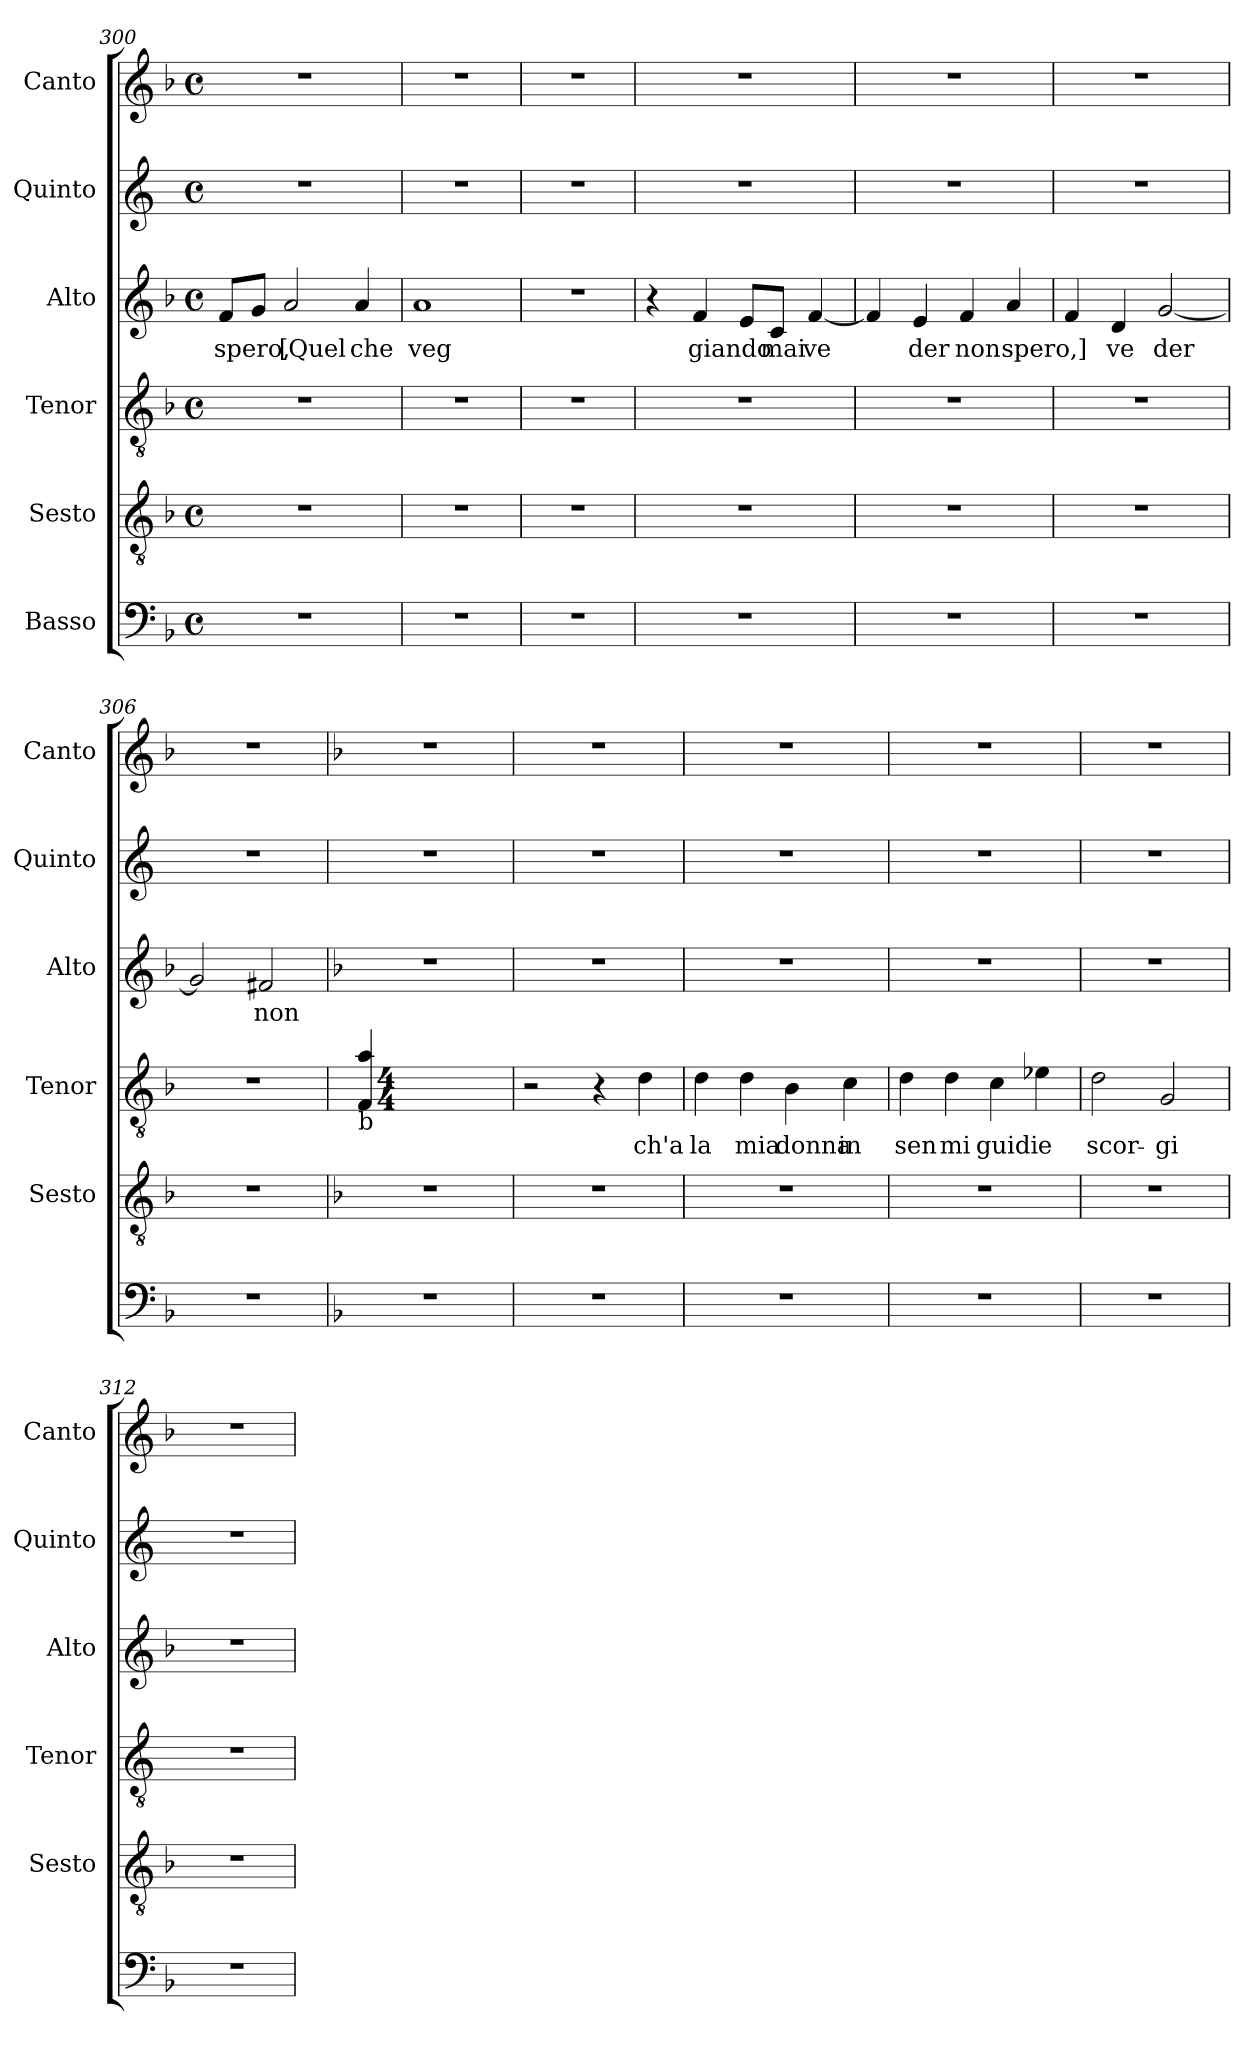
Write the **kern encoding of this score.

**kern	**kern	**kern	**text	**kern	**text	**kern	**kern
*part6	*part5	*part4	*part4	*part3	*part3	*part2	*part1
*staff6	*staff5	*staff4	*staff4	*staff3	*staff3	*staff2	*staff1
*I"Basso	*I"Sesto	*I"Tenor	*	*I"Alto	*	*I"Quinto	*I"Canto
*	*I'Sesto	*I'Tenor	*	*I'Alto	*	*I'Quinto	*I'Canto
*clefF4	*clefGv2	*clefGv2	*	*clefG2	*	*clefG2	*clefG2
*k[b-]	*k[b-]	*k[b-]	*	*k[b-]	*	*k[]	*k[b-]
*F:	*F:	*F:	*	*F:	*	*C:	*F:
*M4/4	*M4/4	*M4/4	*	*M4/4	*	*M4/4	*M4/4
*met(c)	*met(c)	*met(c)	*	*met(c)	*	*met(c)	*met(c)
=300	=300	=300	=300	=300	=300	=300	=300
!	!	!	!	!	!LO:LY:b:cj	!	!
1r	1r	1r	.	8f/L	spero,	1r	1r
.	.	.	.	8g/J	.	.	.
!	!	!	!	!	!LO:LY:b:cj	!	!
.	.	.	.	2a/	[Quel	.	.
!	!	!	!	!	!LO:LY:b:cj	!	!
.	.	.	.	4a/	che	.	.
=301	=301	=301	=301	=301	=301	=301	=301
!	!	!	!	!	!LO:LY:b:cj	!	!
1r	1r	1r	.	1a	veg	1r	1r
=302	=302	=302	=302	=302	=302	=302	=302
1r	1r	1r	.	1r	.	1r	1r
=303	=303	=303	=303	=303	=303	=303	=303
1r	1r	1r	.	4r	.	1r	1r
!	!	!	!	!	!LO:LY:b:cj	!	!
.	.	.	.	4f/	giando	.	.
.	.	.	.	8e/L	.	.	.
!	!	!	!	!	!LO:LY:b:cj	!	!
.	.	.	.	8c/J	mai	.	.
!	!	!	!	!	!LO:LY:b:cj	!	!
.	.	.	.	[<4f/	ve	.	.
=304	=304	=304	=304	=304	=304	=304	=304
1r	1r	1r	.	4f/]	.	1r	1r
!	!	!	!	!	!LO:LY:b:cj	!	!
.	.	.	.	4e/	der	.	.
!	!	!	!	!	!LO:LY:b:cj	!	!
.	.	.	.	4f/	non	.	.
!	!	!	!	!	!LO:LY:b	!	!
.	.	.	.	4a/	spero,]	.	.
=305	=305	=305	=305	=305	=305	=305	=305
1r	1r	1r	.	4f/	.	1r	1r
!	!	!	!	!	!LO:LY:b:cj	!	!
.	.	.	.	4d/	ve	.	.
!	!	!	!	!	!LO:LY:b	!	!
.	.	.	.	[<2g/	der	.	.
=306	=306	=306	=306	=306	=306	=306	=306
1r	1r	1r	.	2g/]	.	1r	1r
!	!	!	!	!	!LO:LY:b:cj	!	!
.	.	.	.	2f#/	non	.	.
!!LO:PB:g=z
=307	=307	=307	=307	=307	=307	=307	=307
*	*	*k[]	*	*	*	*	*
*	*	*C:	*	*	*	*	*
!	!	!LO:TX:b:t=b	!	!	!	!	!
1r	1r	4a/ 4F/	.	1r	.	1r	1r
*	*	*M4/4	*	*	*	*	*
*	*	*met(c)	*	*	*	*	*
.	.	2.ryy	.	.	.	.	.
=308	=308	=308	=308	=308	=308	=308	=308
1r	1r	2r	.	1r	.	1r	1r
.	.	4r	.	.	.	.	.
!	!	!	!LO:LY:b:cj	!	!	!	!
.	.	4d\	ch'a	.	.	.	.
=309	=309	=309	=309	=309	=309	=309	=309
!	!	!	!LO:LY:b:cj	!	!	!	!
1r	1r	4d\	la	1r	.	1r	1r
!	!	!	!LO:LY:b:cj	!	!	!	!
.	.	4d\	mia	.	.	.	.
!	!	!	!LO:LY:b:cj	!	!	!	!
.	.	4B\	donna	.	.	.	.
!	!	!	!LO:LY:b	!	!	!	!
.	.	4c\	in	.	.	.	.
=310	=310	=310	=310	=310	=310	=310	=310
!	!	!	!LO:LY:b:cj	!	!	!	!
1r	1r	4d\	sen	1r	.	1r	1r
!	!	!	!LO:LY:b:cj	!	!	!	!
.	.	4d\	mi	.	.	.	.
!	!	!	!LO:LY:b:cj	!	!	!	!
.	.	4c\	guidi	.	.	.	.
!	!	!	!LO:LY:b	!	!	!	!
.	.	4e-X\	e	.	.	.	.
=311	=311	=311	=311	=311	=311	=311	=311
!	!	!	!LO:LY:b:cj	!	!	!	!
1r	1r	2d\	scor-	1r	.	1r	1r
!	!	!	!LO:LY:b:cj	!	!	!	!
.	.	2G/	-gi	.	.	.	.
=312	=312	=312	=312	=312	=312	=312	=312
1r	1r	1r	.	1r	.	1r	1r
=	=	=	=	=	=	=	=
*-	*-	*-	*-	*-	*-	*-	*-
